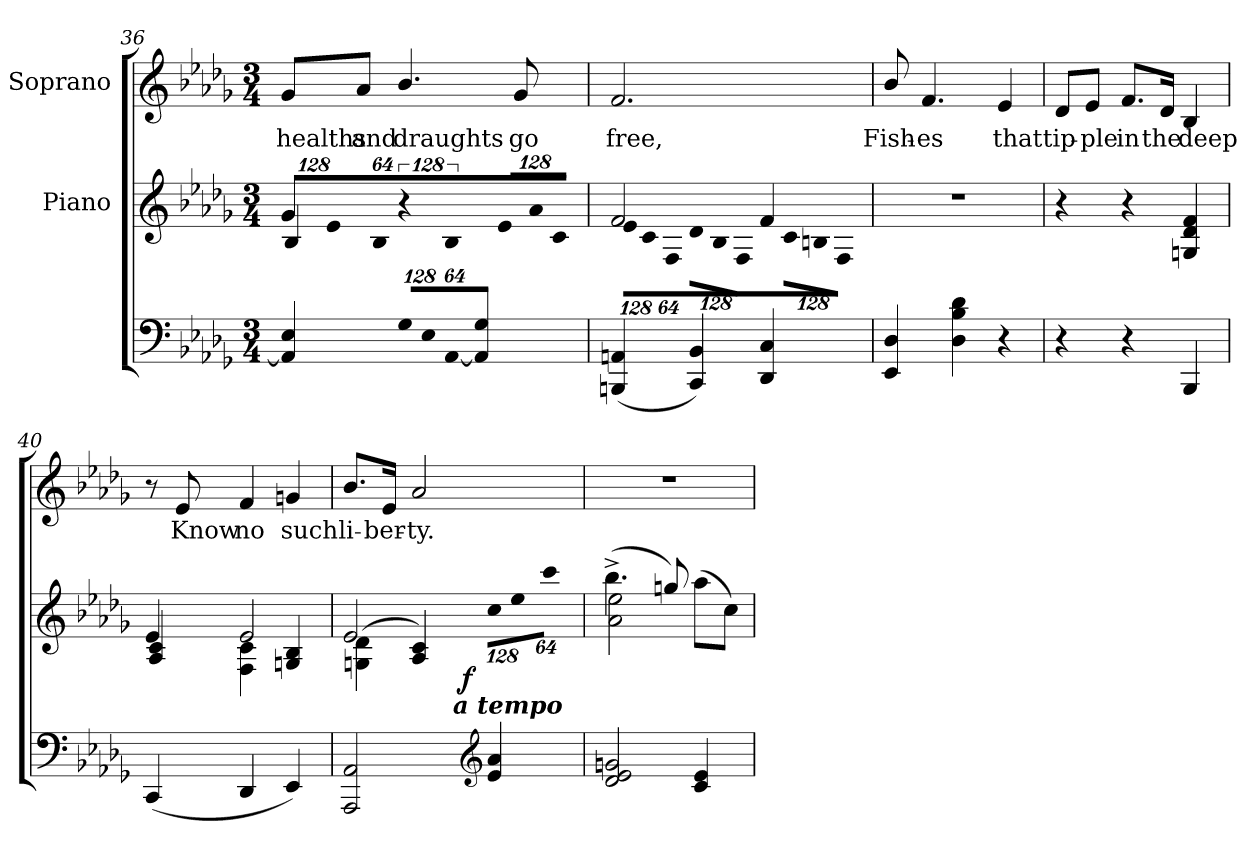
**kern	**kern	**dynam	**kern	**text
*part3	*part2	*part2	*part1	*part1
*staff3	*staff2	*staff2	*staff1	*staff1
*	*I"Piano	*	*I"Soprano	*
*clefF4	*clefG2	*	*clefG2	*
*k[b-e-a-d-g-]	*k[b-e-a-d-g-]	*	*k[b-e-a-d-g-]	*
*D-:	*D-:	*	*D-:	*
*M3/4	*M3/4	*	*M3/4	*
*	*Xbrackettup	*	*	*
=36	=36	=36	=36	=36
!	!LO:N:vis=8	!	!	!
*	*^	*	*	*
!	!	!	!	!	!LO:LY:b:color=#000000
4AA-i/] 4E-i	1024%85g-i/L	4B-i/	.	8g-i/L	healths
!	!LO:N:vis=8	!	!	!	!
.	1024%85e-i/	.	.	.	.
!	!	!	!	!	!LO:LY:b:color=#000000
.	.	.	.	8a-i/J	and
!	!LO:N:vis=8	!	!	!	!
.	512%43B-i/J	.	.	.	.
*Xbrackettup	*	*	*	*	*
!LO:N:vis=8	!	!	!	!	!
*	*brackettup	*	*	*	*
!	!LO:N:vis=4	!	!	!	!
!	!	!	!	!	!LO:LY:b:color=#000000
1024%85G-i/L	512%85r	4ryy	.	4.b-i/	draughts
!LO:N:vis=8	!	!	!	!	!
1024%85E-i/	.	.	.	.	.
!LO:N:vis=8	!LO:N:vis=8	!	!	!	!
[512%43AA-i/J	512%43B-i/	.	.	.	.
*	*Xbrackettup	*	*	*	*
!	!LO:N:vis=8	!	!	!	!
4AA-i/] 4G-i	1024%85e-i/L	4ryy	.	.	.
!	!LO:N:vis=8	!	!	!	!
.	1024%85a-i/	.	.	.	.
!	!	!	!	!	!LO:LY:b:color=#000000
.	.	.	.	8g-i/	go
!	!LO:N:vis=8	!	!	!	!
.	512%43ci/J	.	.	.	.
=37	=37	=37	=37	=37	=37
!	!	!LO:N:vis=8	!	!	!
!	!	!	!	!	!LO:LY:b:color=#000000
(4BBBni/ 4AAni	2fi/	1024%85e-i\L	.	2.fi/	free,
!	!	!LO:N:vis=8	!	!	!
.	.	1024%85ci\	.	.	.
!	!	!LO:N:vis=8	!	!	!
.	.	512%43Fi\J	.	.	.
!	!	!LO:N:vis=8	!	!	!
4CCi/ 4BB-i)	.	1024%85d-i\L	.	.	.
!	!	!LO:N:vis=8	!	!	!
.	.	1024%85B-i\	.	.	.
!	!	!LO:N:vis=8	!	!	!
.	.	512%43Fi\J	.	.	.
!	!	!LO:N:vis=8	!	!	!
4DD-i/ 4Ci	4fi/	1024%85ci\L	.	.	.
!	!	!LO:N:vis=8	!	!	!
.	.	1024%85Bni\	.	.	.
!	!	!LO:N:vis=8	!	!	!
.	.	512%43Fi\J	.	.	.
=38	=38	=38	=38	=38	=38
!	!LO:N:vis=1	!	!	!	!
*	*v	*v	*	*	*
*	*^	*	*	*
!	!	!	!	!	!LO:LY:b:color=#000000
*	*v	*v	*	*	*
4EE-i/ 4D-i	2.r	.	8b-i/	Fish-
!	!	!	!	!LO:LY:b:color=#000000
.	.	.	4.fi/	-es
4D-i\ 4B-i 4d-i	.	.	.	.
!	!	!	!	!LO:LY:b:color=#000000
4r	.	.	4e-i/	that
!!LO:LB:g=z
=39	=39	=39	=39	=39
!	!	!	!	!LO:LY:b:color=#000000
4r	4r	.	8d-i/L	tip-
!	!	!	!	!LO:LY:b:color=#000000
.	.	.	8e-i/J	-ple
!	!	!	!	!LO:LY:b:color=#000000
4r	4r	.	8.fi/L	in
!	!	!	!	!LO:LY:b:color=#000000
.	.	.	16d-i/Jk	the
!	!	!	!	!LO:LY:b:color=#000000
4BBB-i/	4Gni/ 4d-i 4fi	.	4B-i/	deep
=40	=40	=40	=40	=40
*	*^	*	*	*
(4CCi/	4e-i/	4A-i/ 4ci	.	8r	.
!	!	!	!	!	!LO:LY:b:color=#000000
.	.	.	.	8e-i/	Know
!	!	!	!	!	!LO:LY:b:color=#000000
4DD-i/	2e-i/	4Fi\ 4ci	.	4fi/	no
!	!	!	!	!	!LO:LY:b:color=#000000
4EE-i/)	.	4Gni/ 4B-i	.	4gni/	such
=41	=41	=41	=41	=41	=41
!	!	!	!	!	!LO:LY:b:color=#000000
*^	*	*^	*	*	*
2AAA-i/ 2AA-i	4ryy	2e-i/	(4Gni\ 4d-i	4ryy	.	8.b-i/L	li-
!	!	!	!	!	!	!	!LO:LY:b:color=#000000
.	.	.	.	.	.	16e-i/Jk	-ber-
!	!	!	!	!	!	!	!LO:LY:b:color=#000000
.	8ryy	.	4A-i/ 4ci)	8ryy	.	2a-i/	-ty.
.	64.ryy	.	.	32ryy	.	.	.
!	!LO:TX:a:Bi:t=a tempo	!	!	!	!	!	!
.	4ryy	.	.	.	.	.	.
.	.	.	.	256.ryy	.	.	.
.	.	.	.	4ryy	f	.	.
*clefG2	*	*	*	*	*	*	*
!	!	!LO:N:vis=8	!	!	!	!	!
4e-i/ 4a-i	.	1024%85cci\L	4ryy	.	.	.	.
!	!	!LO:N:vis=8	!	!	!	!	!
.	.	1024%85ee-i\	.	.	.	.	.
.	16ryy	.	.	.	.	.	.
.	.	.	.	16ryy	.	.	.
!	!	!LO:N:vis=8	!	!	!	!	!
.	.	512%43ccci\J	.	.	.	.	.
.	32ryy	.	.	.	.	.	.
.	.	.	.	64ryy	.	.	.
.	.	.	.	128ryy	.	.	.
.	128ryy	.	.	.	.	.	.
.	.	.	.	512ryy	.	.	.
=42	=42	=42	=42	=42	=42	=42	=42
!	!	!	!	!	!	!LO:N:vis=1	!
*v	*v	*	*	*	*	*	*
*	*	*v	*v	*	*	*
2d-i/ 2e-i 2gni	(4.bb-^i\	2a-i\ 2ee-i	.	2.r	.
.	8ggni/)	.	.	.	.
4ci/ 4e-i	(8aa-i\L	4ryy	.	.	.
.	8cci\J)	.	.	.	.
*	*v	*v	*	*	*
=	=	=	=	=
*-	*-	*-	*-	*-
